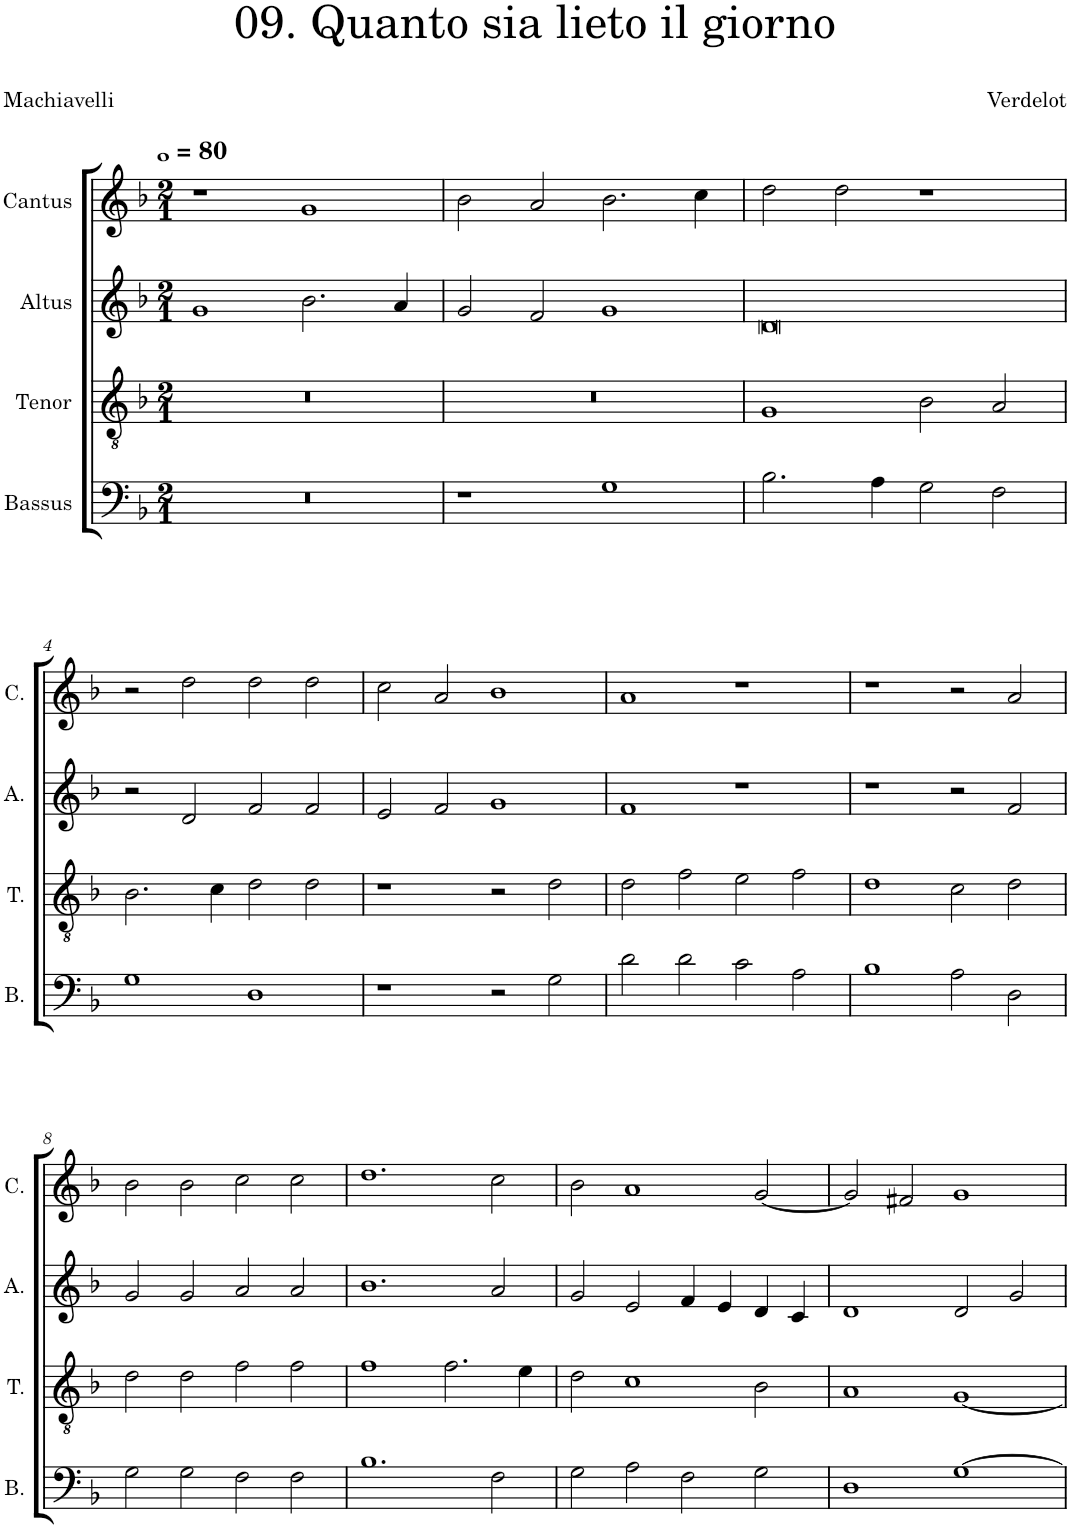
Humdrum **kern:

**kern	**kern	**kern	**kern
*part4	*part3	*part2	*part1
*staff4	*staff3	*staff2	*staff1
*I"Bassus	*I"Tenor	*I"Altus	*I"Cantus
*I'B.	*I'T.	*I'A.	*I'C.
*clefF4	*clefGv2	*clefG2	*clefG2
*k[b-]	*k[b-]	*k[b-]	*k[b-]
*M2/1	*M2/1	*M2/1	*M2/1
*MM320	*MM320	*MM320	*MM320
=1	=1	=1	=1
0r	0r	1g	1r
.	.	2.b-\	1g
.	.	4a/	.
=2	=2	=2	=2
1r	0r	2g/	2b-\
.	.	2f/	2a/
1G	.	1g	2.b-\
.	.	.	4cc\
=3	=3	=3	=3
2.B-\	1G	0d	2dd\
.	.	.	2dd\
4A\	.	.	.
2G\	2B-\	.	1r
2F\	2A/	.	.
!!LO:LB:g=z
=4	=4	=4	=4
1G	2.B-\	2r	2r
.	.	2d/	2dd\
.	4c\	.	.
1D	2d\	2f/	2dd\
.	2d\	2f/	2dd\
=5	=5	=5	=5
1r	1r	2e/	2cc\
.	.	2f/	2a/
2r	2r	1g	1b-
2G\	2d\	.	.
=6	=6	=6	=6
2d\	2d\	1f	1a
2d\	2f\	.	.
2c\	2e\	1r	1r
2A\	2f\	.	.
=7	=7	=7	=7
1B-	1d	1r	1r
2A\	2c\	2r	2r
2D\	2d\	2f/	2a/
!!LO:LB:g=z
=8	=8	=8	=8
2G\	2d\	2g/	2b-\
2G\	2d\	2g/	2b-\
2F\	2f\	2a/	2cc\
2F\	2f\	2a/	2cc\
=9	=9	=9	=9
1.B-	1f	1.b-	1.dd
.	2.f\	.	.
2F\	.	2a/	2cc\
.	4e\	.	.
=10	=10	=10	=10
2G\	2d\	2g/	2b-\
2A\	1c	2e/	1a
2F\	.	4f/	.
.	.	4e/	.
2G\	2B-\	4d/	[2g/
.	.	4c/	.
=11	=11	=11	=11
1D	1A	1d	2g/]
.	.	.	2f#X/
[1G	[1G	2d/	1g
.	.	2g/	.
=	=	=	=
*-	*-	*-	*-
